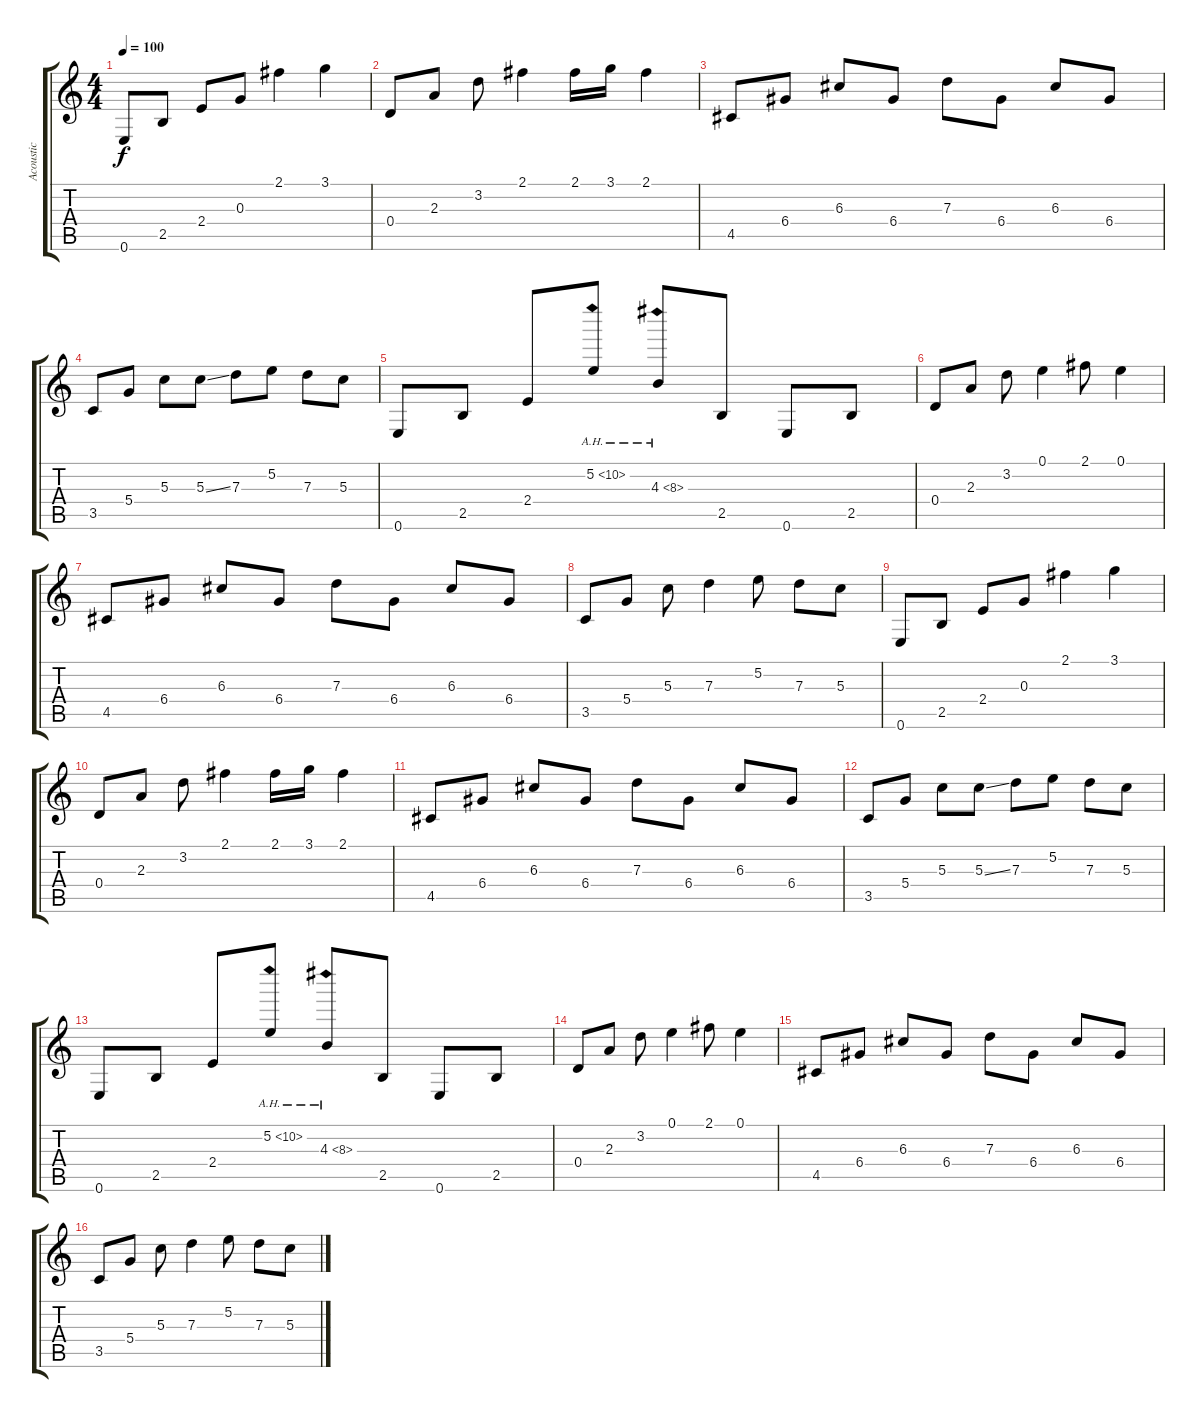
\track ("Acoustic" "Acoustic") {instrument electricguitarclean}
\staff {score tabs}
\tuning (E4 B3 G3 D3 A2 E2) {hide}
\ts (4 4)
\tempo 100
\clef g2
\ks c
0.6.8{dy f instrument electricguitarclean} 2.5.8 2.4.8 0.3.8 2.1.4 3.1.4 |
0.4.8 2.3.8 3.2.8 2.1.4 2.1.16 3.1.16 2.1.4 |
4.5.8 6.4.8 6.3.8 6.4.8 7.3.8 6.4.8 6.3.8 6.4.8 |
3.5.8 5.4.8 5.3.8 5.3{ss}.8 7.3.8 5.2.8 7.3.8 5.3.8 |
0.6.8 2.5.8 2.4.8 5.2{ah 5}.8 4.3{ah 4}.8 2.5.8 0.6.8 2.5.8 |
0.4.8 2.3.8 3.2.8 0.1.4 2.1.8 0.1.4 |
4.5.8 6.4.8 6.3.8 6.4.8 7.3.8 6.4.8 6.3.8 6.4.8 |
3.5.8 5.4.8 5.3.8 7.3.4 5.2.8 7.3.8 5.3.8 |
0.6.8 2.5.8 2.4.8 0.3.8 2.1.4 3.1.4 |
0.4.8 2.3.8 3.2.8 2.1.4 2.1.16 3.1.16 2.1.4 |
4.5.8 6.4.8 6.3.8 6.4.8 7.3.8 6.4.8 6.3.8 6.4.8 |
3.5.8 5.4.8 5.3.8 5.3{ss}.8 7.3.8 5.2.8 7.3.8 5.3.8 |
0.6.8 2.5.8 2.4.8 5.2{ah 5}.8 4.3{ah 4}.8 2.5.8 0.6.8 2.5.8 |
0.4.8 2.3.8 3.2.8 0.1.4 2.1.8 0.1.4 |
4.5.8 6.4.8 6.3.8 6.4.8 7.3.8 6.4.8 6.3.8 6.4.8 |
3.5.8 5.4.8 5.3.8 7.3.4 5.2.8 7.3.8 5.3.8
